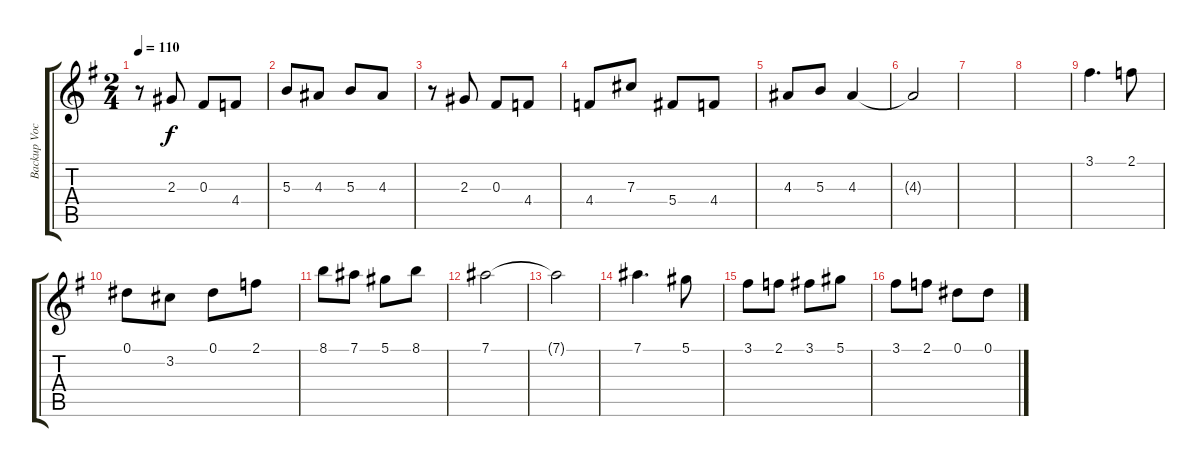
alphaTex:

\track ("Backup Vocals" "Backup Voc") {instrument overdrivenguitar}
\staff {score tabs}
\tuning (Eb4 Bb3 Gb3 Db3 Ab2 Eb2) {hide}
\ts (2 4)
\tempo 110
\clef g2
\ks g
r.8{dy f} 2.3.8 0.3.8 4.4.8 |
5.3.8 4.3.8 5.3.8 4.3.8 |
r.8 2.3.8 0.3.8 4.4.8 |
4.4.8 7.3.8 5.4.8 4.4.8 |
4.3.8 5.3.8 4.3.4 |
4.3{t}.2 |
|
|
3.1.4{d} 2.1.8 |
0.1.8 3.2.8 0.1.8 2.1.8 |
8.1.8 7.1.8 5.1.8 8.1.8 |
7.1.2 |
7.1{t}.2 |
7.1.4{d} 5.1.8 |
3.1.8 2.1.8 3.1.8 5.1.8 |
3.1.8 2.1.8 0.1.8 0.1.8
